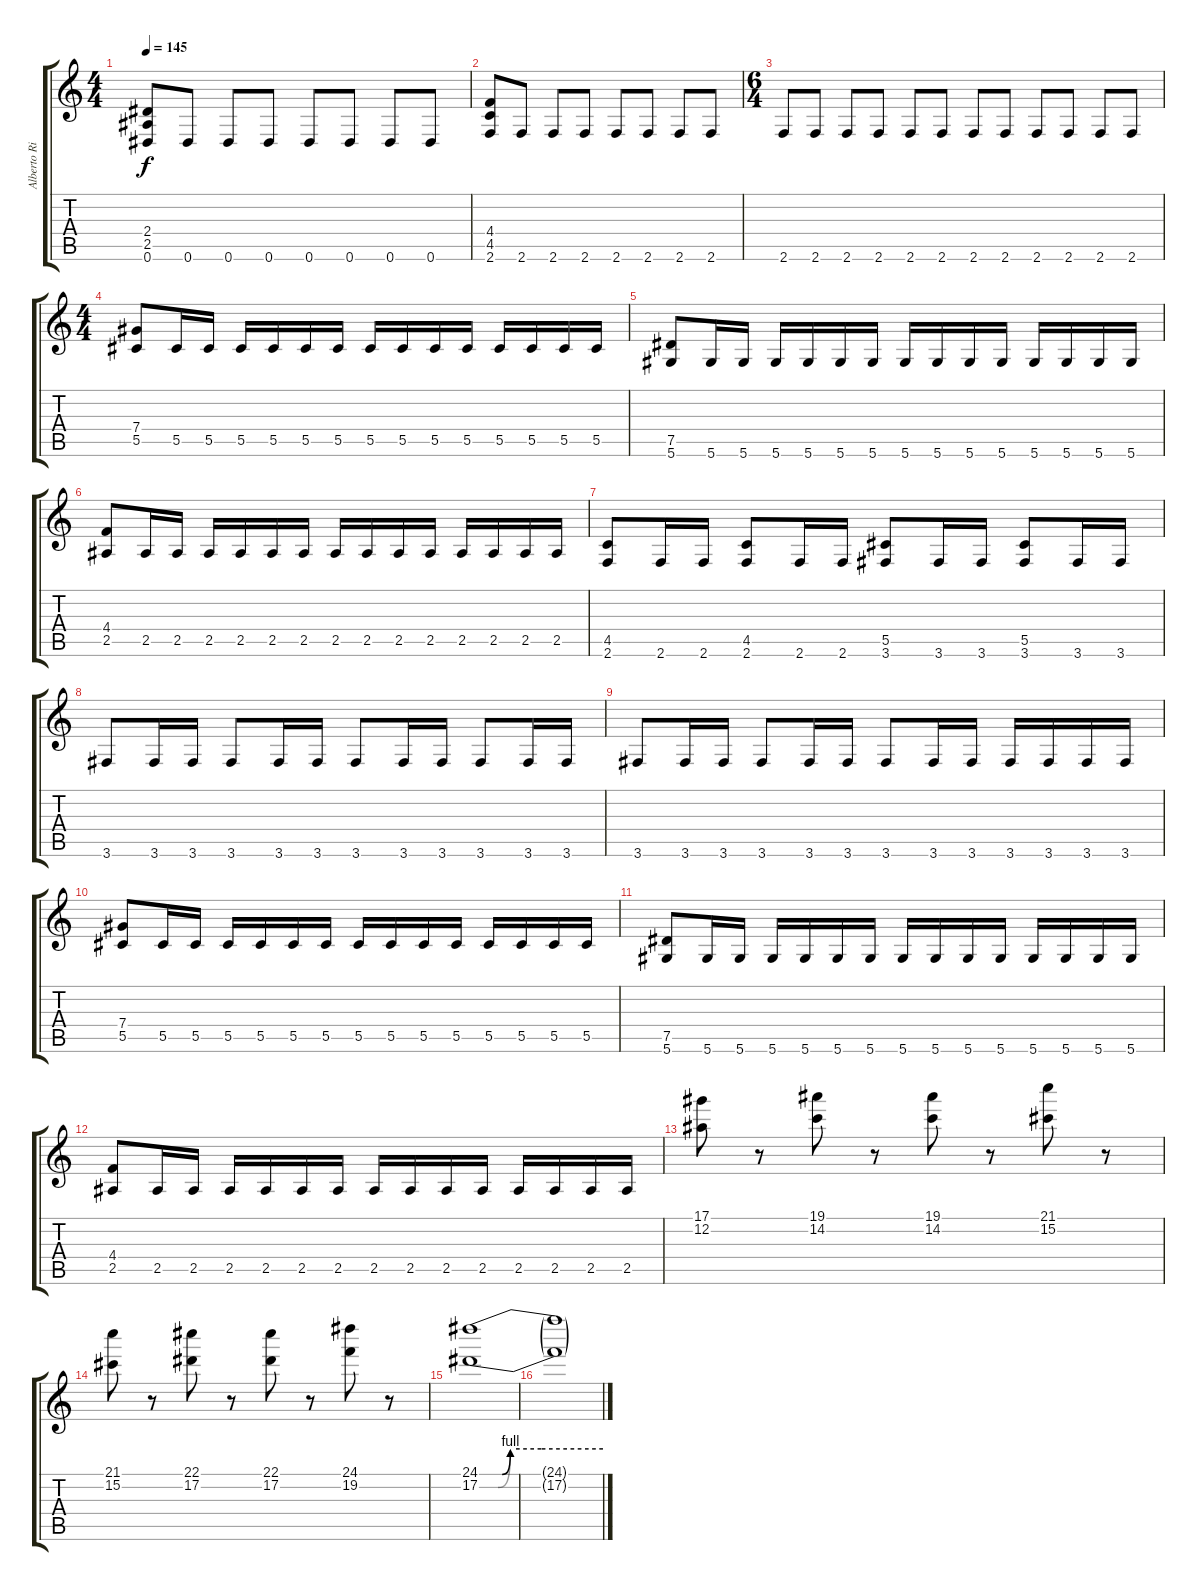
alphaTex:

\track ("Alberto Rionda" "Alberto Ri") {instrument distortionguitar}
\staff {score tabs}
\tuning (Eb4 Bb3 Gb3 Db3 Ab2 Eb2) {hide}
\ts (4 4)
\tempo 145
\clef g2
\ks c
(2.4 2.5 0.6).8{dy f} 0.6.8 0.6.8 0.6.8 0.6.8 0.6.8 0.6.8 0.6.8 |
(4.4 4.5 2.6).8 2.6.8 2.6.8 2.6.8 2.6.8 2.6.8 2.6.8 2.6.8 |
\ts (6 4)
2.6.8 2.6.8 2.6.8 2.6.8 2.6.8 2.6.8 2.6.8 2.6.8 2.6.8 2.6.8 2.6.8 2.6.8 |
\ts (4 4)
(7.4 5.5).8 5.5.16 5.5.16 5.5.16 5.5.16 5.5.16 5.5.16 5.5.16 5.5.16 5.5.16 5.5.16 5.5.16 5.5.16 5.5.16 5.5.16 |
(7.5 5.6).8 5.6.16 5.6.16 5.6.16 5.6.16 5.6.16 5.6.16 5.6.16 5.6.16 5.6.16 5.6.16 5.6.16 5.6.16 5.6.16 5.6.16 |
(4.4 2.5).8 2.5.16 2.5.16 2.5.16 2.5.16 2.5.16 2.5.16 2.5.16 2.5.16 2.5.16 2.5.16 2.5.16 2.5.16 2.5.16 2.5.16 |
(4.5 2.6).8 2.6.16 2.6.16 (4.5 2.6).8 2.6.16 2.6.16 (5.5 3.6).8 3.6.16 3.6.16 (5.5 3.6).8 3.6.16 3.6.16 |
3.6.8 3.6.16 3.6.16 3.6.8 3.6.16 3.6.16 3.6.8 3.6.16 3.6.16 3.6.8 3.6.16 3.6.16 |
3.6.8 3.6.16 3.6.16 3.6.8 3.6.16 3.6.16 3.6.8 3.6.16 3.6.16 3.6.16 3.6.16 3.6.16 3.6.16 |
(7.4 5.5).8 5.5.16 5.5.16 5.5.16 5.5.16 5.5.16 5.5.16 5.5.16 5.5.16 5.5.16 5.5.16 5.5.16 5.5.16 5.5.16 5.5.16 |
(7.5 5.6).8 5.6.16 5.6.16 5.6.16 5.6.16 5.6.16 5.6.16 5.6.16 5.6.16 5.6.16 5.6.16 5.6.16 5.6.16 5.6.16 5.6.16 |
(4.4 2.5).8 2.5.16 2.5.16 2.5.16 2.5.16 2.5.16 2.5.16 2.5.16 2.5.16 2.5.16 2.5.16 2.5.16 2.5.16 2.5.16 2.5.16 |
(17.1 12.2).8 r.8 (19.1 14.2).8 r.8 (19.1 14.2).8 r.8 (21.1 15.2).8 r.8 |
(21.1 15.2).8 r.8 (22.1 17.2).8 r.8 (22.1 17.2).8 r.8 (24.1 19.2).8 r.8 |
(24.1{be (custom 0 0 11 0 15 4 30 4 60 4)} 17.2{be (custom 0 0 9 0 15 4 30 4 60 4)}).1 |
(24.1{t} 17.2{t}).1
